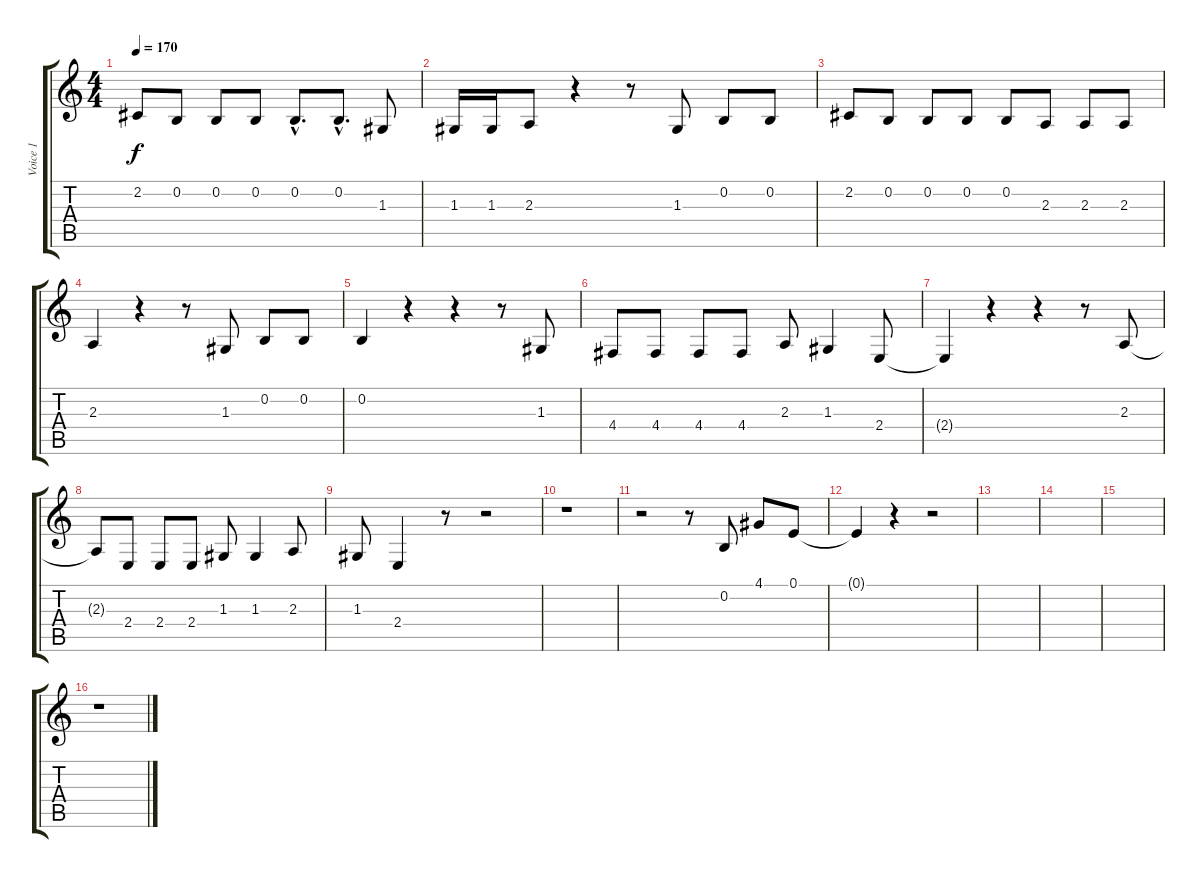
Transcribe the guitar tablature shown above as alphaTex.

\track ("Voice 1" "Voice 1") {instrument lead6voice}
\staff {score tabs}
\tuning (E4 B3 G3 D3 A2 E2) {hide}
\ts (4 4)
\tempo 170
\clef g2
\ks c
2.2.8{dy f} 0.2.8 0.2.8 0.2.8 0.2{hac}.8{d} 0.2{hac}.8{d} 1.3.8 |
1.3.16 1.3.16 2.3.8 r.4 r.8 1.3.8 0.2.8 0.2.8 |
2.2.8 0.2.8 0.2.8 0.2.8 0.2.8 2.3.8 2.3.8 2.3.8 |
2.3.4 r.4 r.8 1.3.8 0.2.8 0.2.8 |
0.2.4 r.4 r.4 r.8 1.3.8 |
4.4.8 4.4.8 4.4.8 4.4.8 2.3.8 1.3.4 2.4.8 |
2.4{t}.4 r.4 r.4 r.8 2.3.8 |
2.3{t}.8 2.4.8 2.4.8 2.4.8 1.3.8 1.3.4 2.3.8 |
1.3.8 2.4.4 r.8 r.2 |
r.1 |
r.2 r.8 0.2.8 4.1.8 0.1.8 |
0.1{t}.4 r.4 r.2 |
|
|
|
r.1
